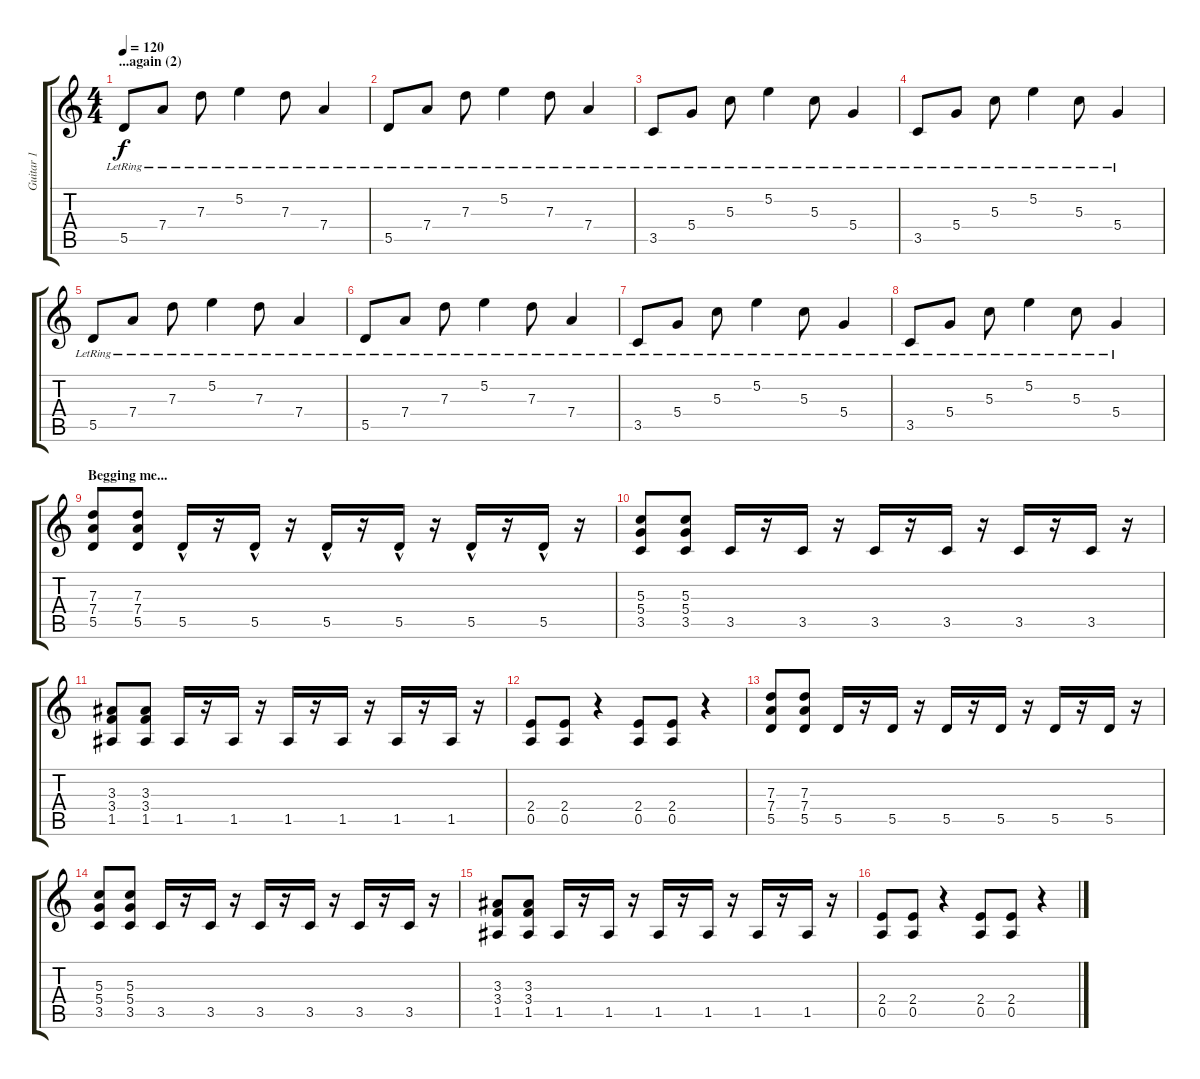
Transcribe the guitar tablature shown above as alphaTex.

\track ("Guitar 1" "Guitar 1") {instrument distortionguitar}
\staff {score tabs}
\tuning (E4 B3 G3 D3 A2 E2) {hide}
\ts (4 4)
\section ("" "...again (2)")
\tempo 120
\clef g2
\ks c
5.5{lr}.8{dy f} 7.4{lr}.8 7.3{lr}.8 5.2{lr}.4 7.3{lr}.8 7.4{lr}.4 |
5.5{lr}.8 7.4{lr}.8 7.3{lr}.8 5.2{lr}.4 7.3{lr}.8 7.4{lr}.4 |
3.5{lr}.8 5.4{lr}.8 5.3{lr}.8 5.2{lr}.4 5.3{lr}.8 5.4{lr}.4 |
3.5{lr}.8 5.4{lr}.8 5.3{lr}.8 5.2{lr}.4 5.3{lr}.8 5.4{lr}.4 |
5.5{lr}.8 7.4{lr}.8 7.3{lr}.8 5.2{lr}.4 7.3{lr}.8 7.4{lr}.4 |
5.5{lr}.8 7.4{lr}.8 7.3{lr}.8 5.2{lr}.4 7.3{lr}.8 7.4{lr}.4 |
3.5{lr}.8 5.4{lr}.8 5.3{lr}.8 5.2{lr}.4 5.3{lr}.8 5.4{lr}.4 |
3.5{lr}.8 5.4{lr}.8 5.3{lr}.8 5.2{lr}.4 5.3{lr}.8 5.4{lr}.4 |
\section ("" "Begging me...")
(7.3 7.4 5.5).8 (7.3 7.4 5.5).8 5.5{hac}.16 r.16 5.5{hac}.16 r.16 5.5{hac}.16 r.16 5.5{hac}.16 r.16 5.5{hac}.16 r.16 5.5{hac}.16 r.16 |
(5.3 5.4 3.5).8 (5.3 5.4 3.5).8 3.5.16 r.16 3.5.16 r.16 3.5.16 r.16 3.5.16 r.16 3.5.16 r.16 3.5.16 r.16 |
(3.3 3.4 1.5).8 (3.3 3.4 1.5).8 1.5.16 r.16 1.5.16 r.16 1.5.16 r.16 1.5.16 r.16 1.5.16 r.16 1.5.16 r.16 |
(2.4 0.5).8 (2.4 0.5).8 r.4 (2.4 0.5).8 (2.4 0.5).8 r.4 |
(7.3 7.4 5.5).8 (7.3 7.4 5.5).8 5.5.16 r.16 5.5.16 r.16 5.5.16 r.16 5.5.16 r.16 5.5.16 r.16 5.5.16 r.16 |
(5.3 5.4 3.5).8 (5.3 5.4 3.5).8 3.5.16 r.16 3.5.16 r.16 3.5.16 r.16 3.5.16 r.16 3.5.16 r.16 3.5.16 r.16 |
(3.3 3.4 1.5).8 (3.3 3.4 1.5).8 1.5.16 r.16 1.5.16 r.16 1.5.16 r.16 1.5.16 r.16 1.5.16 r.16 1.5.16 r.16 |
(2.4 0.5).8 (2.4 0.5).8 r.4 (2.4 0.5).8 (2.4 0.5).8 r.4
